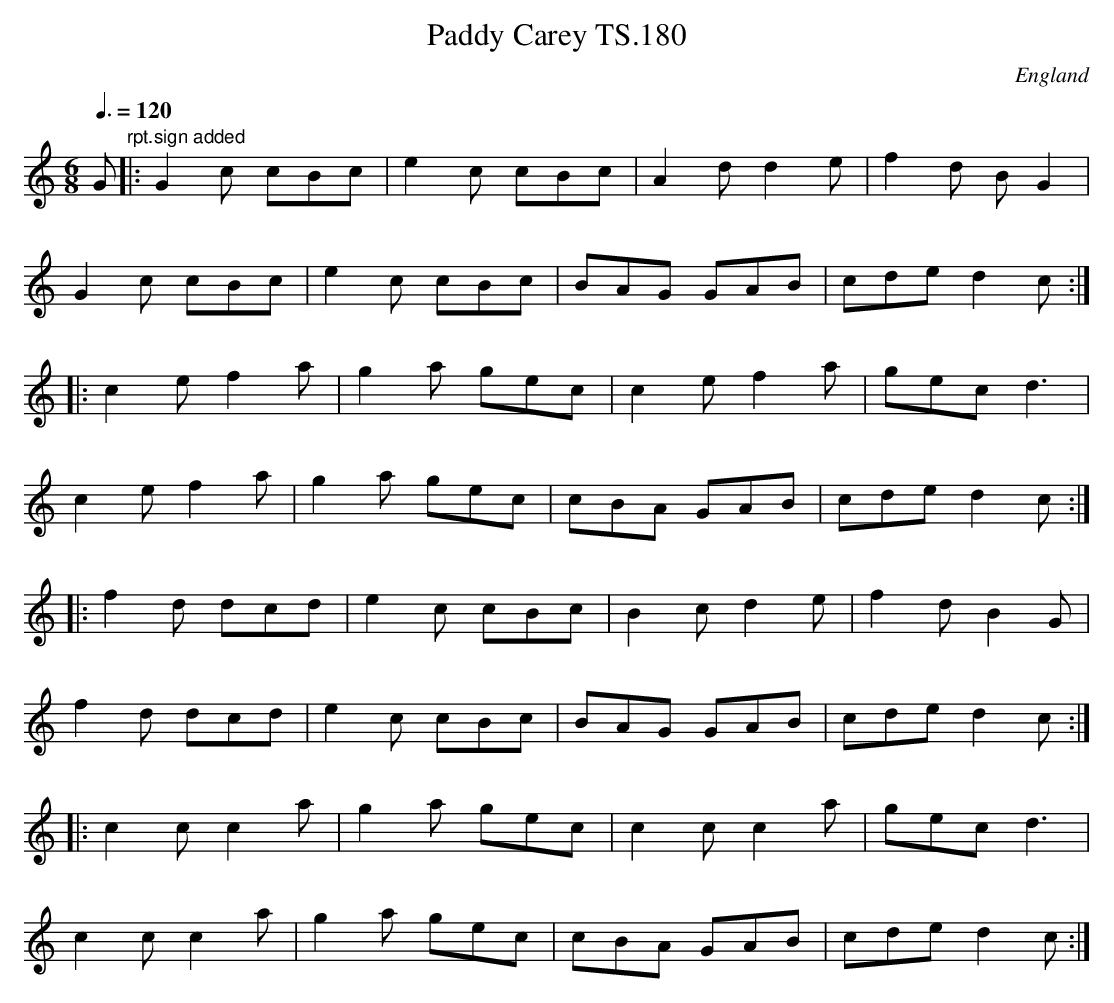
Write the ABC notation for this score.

X:1
T:Paddy Carey TS.180
M:6/8
L:1/8
Q:3/8=120
O:England
K:C major
G"rpt.sign added"|:G2c cBc|e2c cBc|A2dd2e|f2d BG2|!
G2c cBc|e2c cBc|BAG GAB|cde d2c:|!
|:c2ef2a|g2a gec|c2ef2a|gecd3|!
c2ef2a|g2a gec|cBA GAB|cde d2c:|!
|:f2d dcd|e2c cBc|B2cd2e|f2d B2G|!
f2d dcd|e2c cBc|BAG GAB|cded2c:|!
|:c2cc2a|g2a gec|c2cc2a|gec d3|!
c2cc2a|g2a gec|cBA GAB|cded2c:|]
